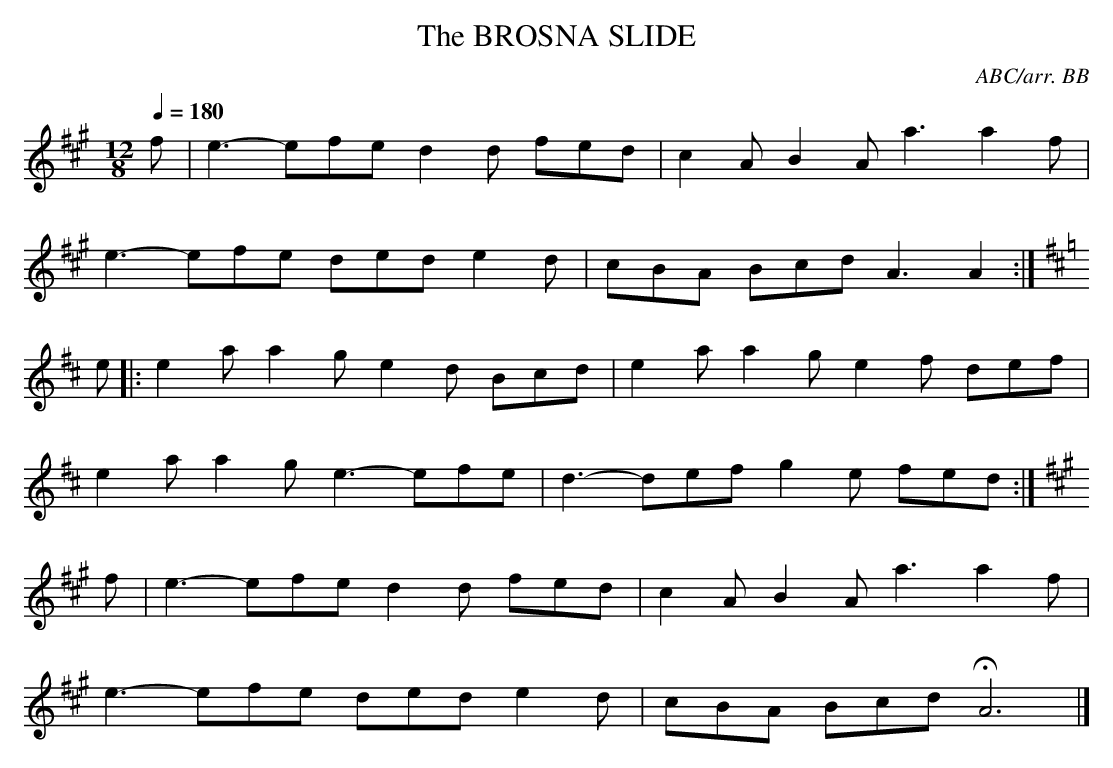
X:1
T:BROSNA SLIDE, The
C:ABC/arr. BB
Q:1/4=180
M:12/8
L:1/8
K:A
f|e3-efe d2d fed|c2A B2A a3 a2f|
e3-efe ded e2d|cBA Bcd A3 A2:|
K:D
e|:e2a a2g e2d Bcd|e2a a2g e2f def|
e2a a2g e3-efe|d3-def g2e fed:|
K:A
f|e3-efe d2d fed|c2A B2A a3 a2f|
e3-efe ded e2d|cBA Bcd HA6|]
